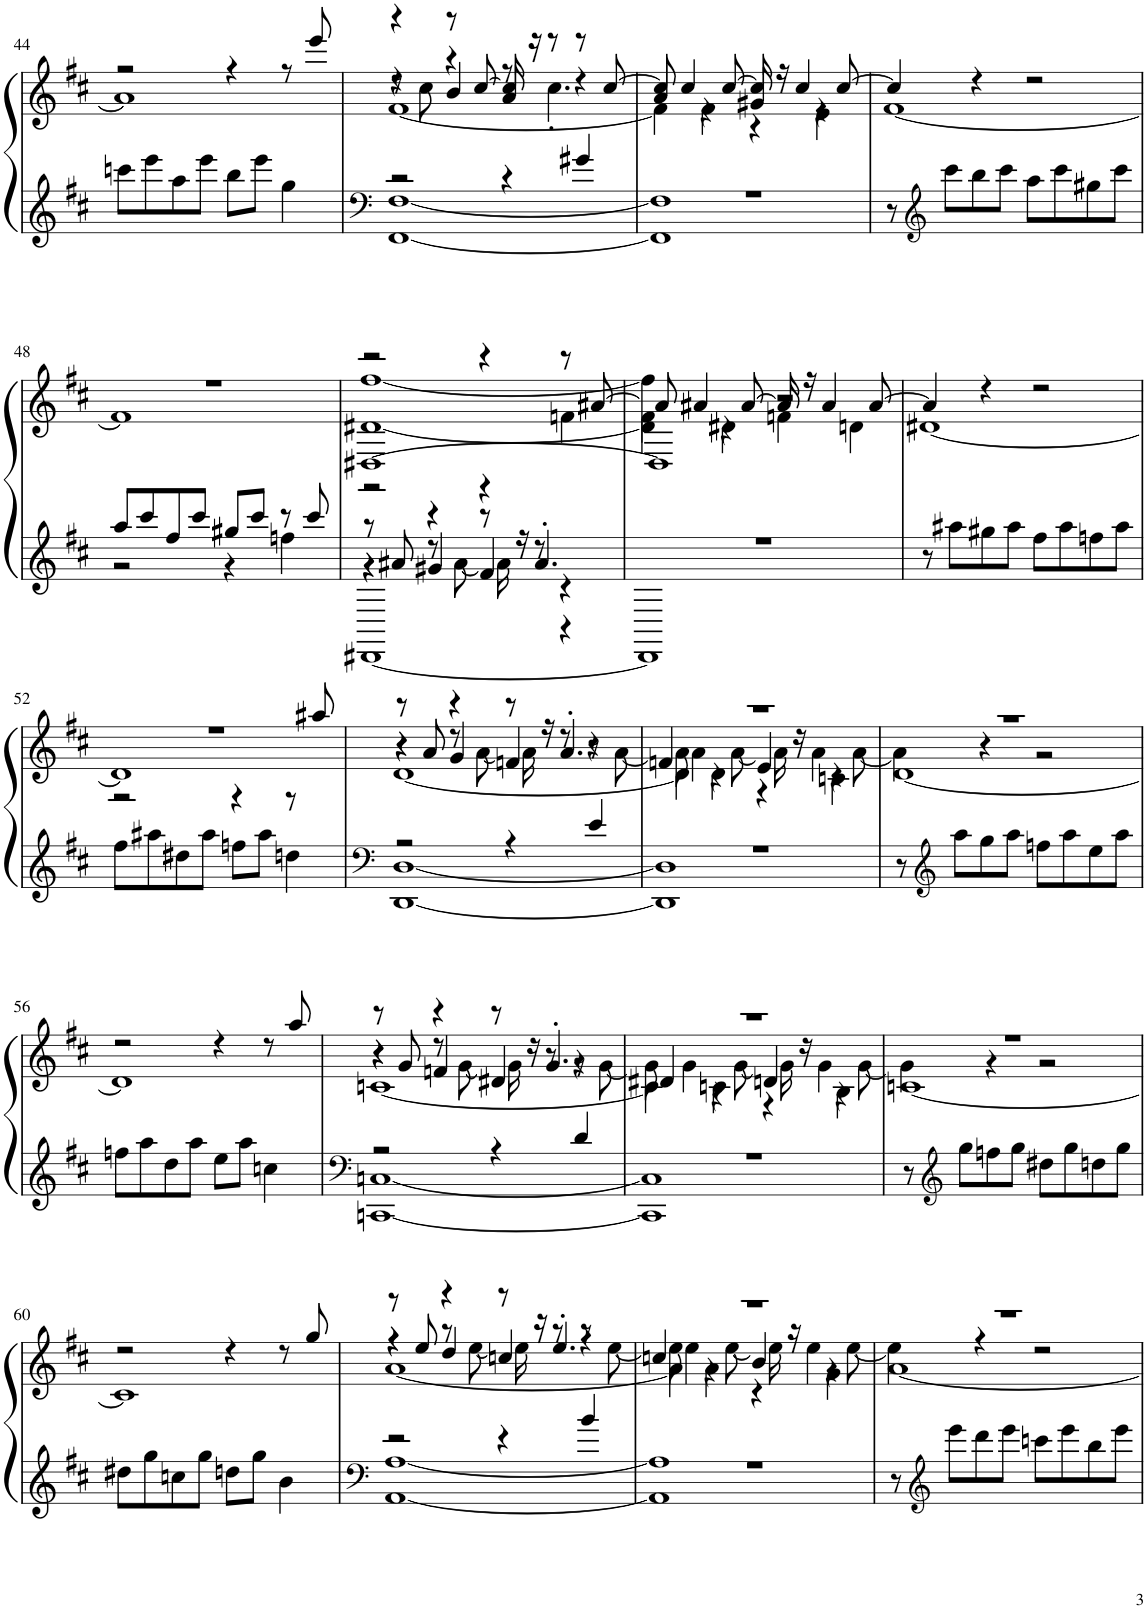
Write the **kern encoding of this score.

**kern	**kern
*part1	*part1
*staff2	*staff1
*I"Piano, the_fog_theme	*
*I'Pno.	*
!!LO:PB:g=z
*clefG2	*clefG2
*k[f#c#]	*k[f#c#]
*M4/4	*M4/4
=44	=44
*	*^
8cccn\L	2r	1a]
8eee\	.	.
8aa\	.	.
8eee\J	.	.
8bb\L	4r	.
8eee\J	.	.
4gg\	8r	.
.	8eee/	.
*	*v	*v
=45	=45
*clefF4	*
*^	*^
*	*	*	*^
*	*	*	*	*^
2r	[1FF# [1F#	4r	8r	4r	[1f#
.	.	.	8cc#\	.	.
.	.	8r	4r	4b/	.
.	.	[8cc#/	.	.	.
4r	.	16cc#/]	8r	4a/	.
.	.	16r	.	.	.
.	.	8r	4.cc#'\	.	.
4g#X/	.	8r	.	4r	.
.	.	[8cc#/	.	.	.
*	*	*	*	*v	*v
=46	=46	=46	=46	=46
1r	1FF#] 1F#]	8cc#/]	4a/	4f#\]
.	.	4cc#/	.	.
.	.	.	4r	4f#\
.	.	[8cc#/	.	.
.	.	16cc#/]	4g#X/	4r
.	.	16r	.	.
.	.	4cc#/	.	.
.	.	.	4r	4e\
.	.	[8cc#/	.	.
*v	*v	*	*	*
*	*	*v	*v
=47	=47	=47
8r	4cc#/]	[1f#
*clefG2	*	*
8ccc#\L	.	.
8bb\	4r	.
8ccc#\J	.	.
8aa\L	2r	.
8ccc#\	.	.
8gg#X\	.	.
8ccc#\J	.	.
!!LO:LB:g=z	!!
=48	=48	=48
*^	*	*
8aa/L	2r	1r	1f#]
8ccc#/	.	.	.
8ff#/	.	.	.
8ccc#/J	.	.	.
8gg#X/L	4r	.	.
8ccc#/J	.	.	.
8r	4ffn\	.	.
8ccc#/	.	.	.
=49	=49	=49	=49
*^	*^	*^	*^
8r	4r	4r	[1DD#X	2r	[1d#X [1ff#	[1D#X	2r
8a#X/	.	.	.	.	.	.	.
4r	8r	4g#X/	.	.	.	.	.
.	[8a#\	.	.	.	.	.	.
8r	16a#\]	4f#/	.	4r	.	.	4r
.	16r	.	.	.	.	.	.
4.a#'/	8r	.	.	.	.	.	.
.	4r	4r	.	8r	.	.	4fn\
.	.	.	.	[8a#X/	.	.	.
*	*v	*v	*v	*	*	*	*
=50	=50	=50	=50	=50	=50
1r	1DD#]	8a#/]	4d#\] 4ff#\]	1D#]	4f#\
.	.	4a#X/	.	.	.
.	.	.	4r	.	4d#X\
.	.	[8a#/	.	.	.
.	.	16a#/]	2r	.	4fn\
.	.	16r	.	.	.
.	.	4a#/	.	.	.
.	.	.	.	.	4dn\
.	.	[8a#/	.	.	.
*v	*v	*	*	*	*
*	*	*v	*v	*v
=51	=51	=51
8r	4a#/]	[1d#X
8aa#X\L	.	.
8gg#X\	4r	.
8aa#\J	.	.
8ff#\L	2r	.
8aa#\	.	.
8ffn\	.	.
8aa#\J	.	.
!!LO:LB:g=z
=52	=52	=52
*	*	*^
8ff#\L	1r	1d#]	2r
8aa#X\	.	.	.
8dd#X\	.	.	.
8aa#\J	.	.	.
8ffn\L	.	.	4r
8aa#\J	.	.	.
4ddn\	.	.	8r
.	.	.	8aa#X/
*	*v	*v	*v
=53	=53
*clefF4	*
*^	*^
*	*	*	*^
*	*	*	*	*^
2r	[1DD [1D	8r	4r	4r	[1d
.	.	8a/	.	.	.
.	.	4r	8r	4g/	.
.	.	.	[8a\	.	.
4r	.	8r	16a\]	4fn/	.
.	.	.	16r	.	.
.	.	4.a'/	8r	.	.
4e/	.	.	8r	4r	.
.	.	.	[8a\	.	.
=54	=54	=54	=54	=54	=54
1r	1DD] 1D]	1r	8a\]	4fn/	4d\]
.	.	.	4a\	.	.
.	.	.	.	4r	4d\
.	.	.	[8a\	.	.
.	.	.	16a\]	4e/	4r
.	.	.	16r	.	.
.	.	.	4a\	.	.
.	.	.	.	4r	4cn\
.	.	.	[8a\	.	.
*v	*v	*	*	*	*
*	*	*	*v	*v
=55	=55	=55	=55
8r	1r	4a\]	[1d
*clefG2	*	*	*
8aa\L	.	.	.
8gg\	.	4r	.
8aa\J	.	.	.
8ffn\L	.	2r	.
8aa\	.	.	.
8ee\	.	.	.
8aa\J	.	.	.
*	*	*v	*v
!!LO:LB:g=z
=56	=56	=56
8ffn\L	2r	1d]
8aa\	.	.
8dd\	.	.
8aa\J	.	.
8ee\L	4r	.
8aa\J	.	.
4ccn\	8r	.
.	8aa/	.
*	*v	*v
=57	=57
*clefF4	*
*^	*^
*	*	*	*^
*	*	*	*	*^
2r	[1CCn [1Cn	8r	4r	4r	[1cn
.	.	8g/	.	.	.
.	.	4r	8r	4fn/	.
.	.	.	[8g\	.	.
4r	.	8r	16g\]	4d#X/	.
.	.	.	16r	.	.
.	.	4.g'/	8r	.	.
4d/	.	.	8r	4r	.
.	.	.	[8g\	.	.
=58	=58	=58	=58	=58	=58
1r	1CC] 1C]	1r	8g\]	4d#X/	4c\]
.	.	.	4g\	.	.
.	.	.	.	4r	4cn\
.	.	.	[8g\	.	.
.	.	.	16g\]	4dn/	4r
.	.	.	16r	.	.
.	.	.	4g\	.	.
.	.	.	.	4r	4B\
.	.	.	[8g\	.	.
*v	*v	*	*	*	*
*	*	*	*v	*v
=59	=59	=59	=59
8r	1r	4g\]	[1cn
*clefG2	*	*	*
8gg\L	.	.	.
8ffn\	.	4r	.
8gg\J	.	.	.
8dd#X\L	.	2r	.
8gg\	.	.	.
8ddn\	.	.	.
8gg\J	.	.	.
*	*	*v	*v
!!LO:LB:g=z
=60	=60	=60
8dd#X\L	2r	1c]
8gg\	.	.
8ccn\	.	.
8gg\J	.	.
8ddn\L	4r	.
8gg\J	.	.
4b\	8r	.
.	8gg/	.
*	*v	*v
=61	=61
*clefF4	*
*^	*^
*	*	*	*^
*	*	*	*	*^
2r	[1AA [1A	8r	4r	4r	[1a
.	.	8ee/	.	.	.
.	.	4r	8r	4dd/	.
.	.	.	[8ee\	.	.
4r	.	8r	16ee\]	4ccn/	.
.	.	.	16r	.	.
.	.	4.ee'/	8r	.	.
4b/	.	.	8r	4r	.
.	.	.	[8ee\	.	.
=62	=62	=62	=62	=62	=62
1r	1AA] 1A]	1r	8ee\]	4ccn/	4a\]
.	.	.	4ee\	.	.
.	.	.	.	4r	4a\
.	.	.	[8ee\	.	.
.	.	.	16ee\]	4b/	4r
.	.	.	16r	.	.
.	.	.	4ee\	.	.
.	.	.	.	4r	4g\
.	.	.	[8ee\	.	.
*v	*v	*	*	*	*
*	*	*	*v	*v
=63	=63	=63	=63
8r	1r	4ee\]	[1a
*clefG2	*	*	*
8eee\L	.	.	.
8ddd\	.	4r	.
8eee\J	.	.	.
8cccn\L	.	2r	.
8eee\	.	.	.
8bb\	.	.	.
8eee\J	.	.	.
*	*v	*v	*v
=	=
*-	*-
